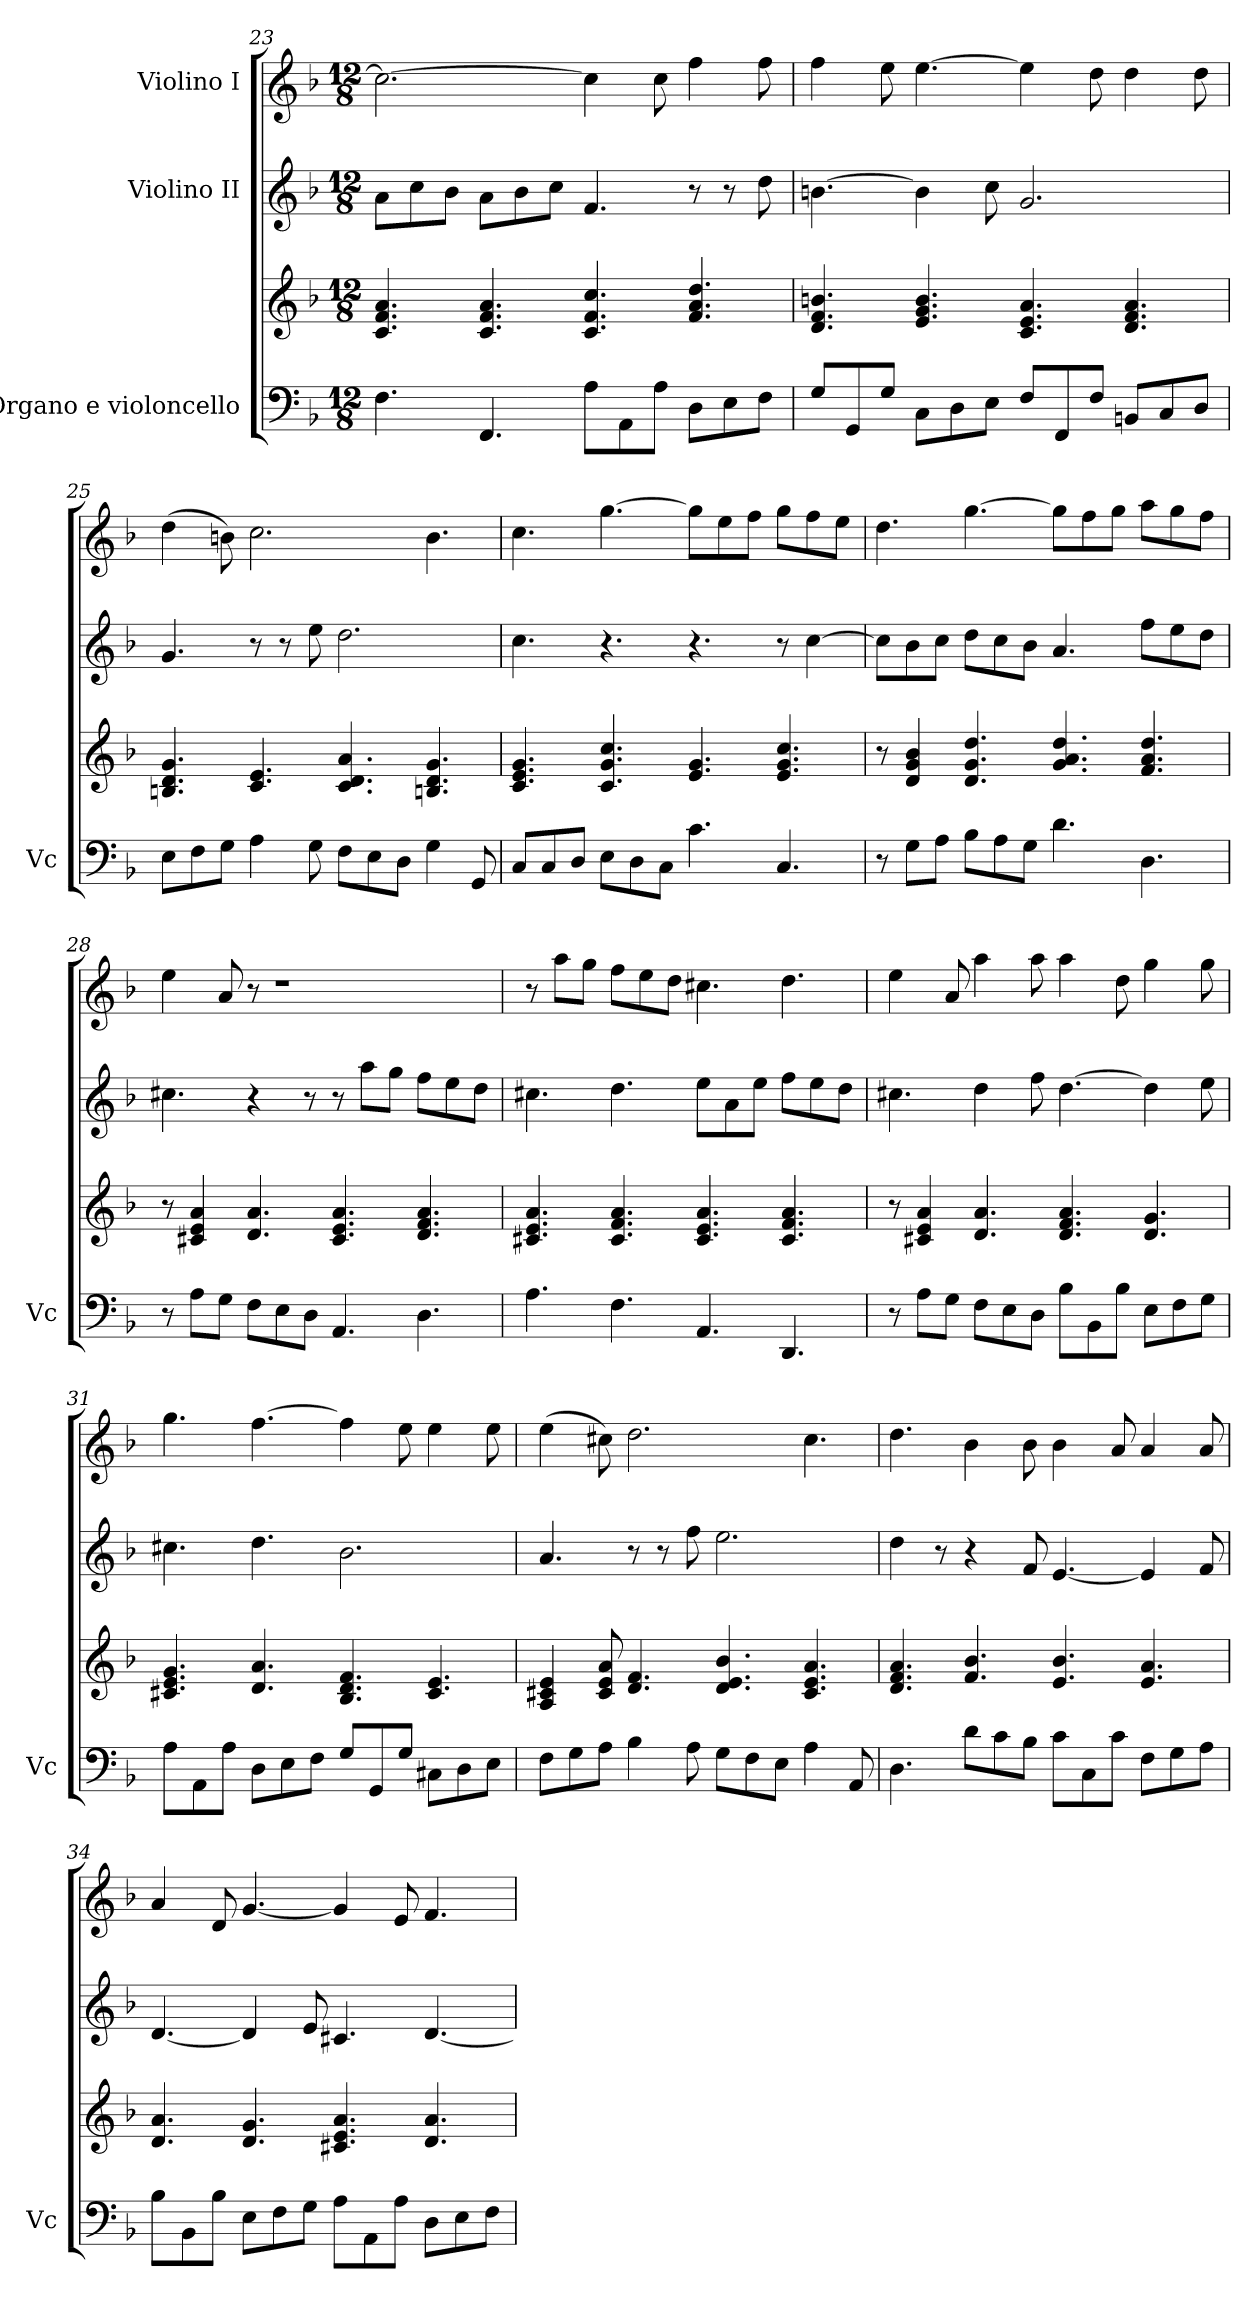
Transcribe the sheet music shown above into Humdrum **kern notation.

**kern	**kern	**dynam	**kern	**dynam	**kern	**dynam
*part3	*part3	*part3	*part2	*part2	*part1	*part1
*staff4	*staff3	*staff3/4	*staff2	*staff2	*staff1	*staff1
*I"Organo e  violoncello	*	*	*I"Violino II	*	*I"Violino I	*
*I'Vc	*	*	*	*	*	*
*clefF4	*clefG2	*	*clefG2	*	*clefG2	*
*k[b-]	*k[b-]	*	*k[b-]	*	*k[b-]	*
*M12/8	*M12/8	*	*M12/8	*	*M12/8	*
=23	=23	=23	=23	=23	=23	=23
4.F\	4.c/ 4.f/ 4.a/	.	8a\L	.	2.cc\_	.
.	.	.	8cc\	.	.	.
.	.	.	8b-\J	.	.	.
4.FF/	4.c/ 4.f/ 4.a/	.	8a\L	.	.	.
.	.	.	8b-\	.	.	.
.	.	.	8cc\J	.	.	.
8A\L	4.c/ 4.f/ 4.cc/	.	4.f/	.	4cc\]	.
8AA\	.	.	.	.	.	.
8A\J	.	.	.	.	8cc\	.
8D\L	4.f/ 4.a/ 4.dd/	.	8r	.	4ff\	.
8E\	.	.	8r	.	.	.
8F\J	.	.	8dd\	.	8ff\	.
=24	=24	=24	=24	=24	=24	=24
8G/L	4.d/ 4.f/ 4.bn/	.	[4.bn\	.	4ff\	.
8GG/	.	.	.	.	.	.
8G/J	.	.	.	.	8ee\	.
8C\L	4.e/ 4.g/ 4.b/	.	4b\]	.	[4.ee\	.
8D\	.	.	.	.	.	.
8E\J	.	.	8cc\	.	.	.
8F/L	4.c/ 4.e/ 4.a/	.	2.g/	.	4ee\]	.
8FF/	.	.	.	.	.	.
8F/J	.	.	.	.	8dd\	.
8BBn/L	4.d/ 4.f/ 4.a/	.	.	.	4dd\	.
8C/	.	.	.	.	.	.
8D/J	.	.	.	.	8dd\	.
!!LO:LB:g=z
=25	=25	=25	=25	=25	=25	=25
8E\L	4.Bn/ 4.d/ 4.g/	.	4.g/	.	(>4dd\	.
8F\	.	.	.	.	.	.
8G\J	.	.	.	.	8bn\)	.
4A\	4.c/ 4.e/	.	8r	.	2.cc\	.
.	.	.	8r	.	.	.
8G\	.	.	8ee\	.	.	.
8F\L	4.c/ 4.d/ 4.a/	.	2.dd\	.	.	.
8E\	.	.	.	.	.	.
8D\J	.	.	.	.	.	.
4G\	4.Bn/ 4.d/ 4.g/	.	.	.	4.b\	.
8GG/	.	.	.	.	.	.
=26	=26	=26	=26	=26	=26	=26
8C/L	4.c/ 4.e/ 4.g/	.	4.cc\	.	4.cc\	.
8C/	.	.	.	.	.	.
8D/J	.	.	.	.	.	.
8E\L	4.c/ 4.g/ 4.cc/	.	4.r	.	[4.gg\	.
8D\	.	.	.	.	.	.
8C\J	.	.	.	.	.	.
4.c\	4.e/ 4.g/	.	4.r	.	8gg\L]	.
.	.	.	.	.	8ee\	.
.	.	.	.	.	8ff\J	.
4.C/	4.e/ 4.g/ 4.cc/	.	8r	.	8gg\L	.
.	.	.	[4cc\	.	8ff\	.
.	.	.	.	.	8ee\J	.
=27	=27	=27	=27	=27	=27	=27
8r	8r	.	8cc\L]	.	4.dd\	.
8G\L	4d/ 4g/ 4b-/	.	8b-\	.	.	.
8A\J	.	.	8cc\J	.	.	.
8B-\L	4.d/ 4.g/ 4.dd/	.	8dd\L	.	[4.gg\	.
8A\	.	.	8cc\	.	.	.
8G\J	.	.	8b-\J	.	.	.
4.d\	4.g/ 4.a/ 4.dd/	.	4.a/	.	8gg\L]	.
.	.	.	.	.	8ff\	.
.	.	.	.	.	8gg\J	.
4.D\	4.f/ 4.a/ 4.dd/	.	8ff\L	.	8aa\L	.
.	.	.	8ee\	.	8gg\	.
.	.	.	8dd\J	.	8ff\J	.
=28	=28	=28	=28	=28	=28	=28
8r	8r	.	4.cc#X\	.	4ee\	.
8A\L	4c#X/ 4e/ 4a/	.	.	.	.	.
8G\J	.	.	.	.	8a/	.
8F\L	4.d/ 4.a/	.	4r	.	8r	.
8E\	.	.	.	.	1r	.
8D\J	.	.	8r	.	.	.
4.AA/	4.c#/ 4.e/ 4.a/	.	8r	.	.	.
.	.	.	8aa\L	.	.	.
.	.	.	8gg\J	.	.	.
4.D\	4.d/ 4.f/ 4.a/	.	8ff\L	.	.	.
.	.	.	8ee\	.	.	.
.	.	.	8dd\J	.	.	.
!!LO:LB:g=z
=29	=29	=29	=29	=29	=29	=29
4.A\	4.c#X/ 4.e/ 4.a/	.	4.cc#X\	.	8r	.
.	.	.	.	.	8aa\L	.
.	.	.	.	.	8gg\J	.
4.F\	4.c#/ 4.f/ 4.a/	.	4.dd\	.	8ff\L	.
.	.	.	.	.	8ee\	.
.	.	.	.	.	8dd\J	.
4.AA/	4.c#/ 4.e/ 4.a/	.	8ee\L	.	4.cc#X\	.
.	.	.	8a\	.	.	.
.	.	.	8ee\J	.	.	.
4.DD/	4.c#/ 4.f/ 4.a/	.	8ff\L	.	4.dd\	.
.	.	.	8ee\	.	.	.
.	.	.	8dd\J	.	.	.
=30	=30	=30	=30	=30	=30	=30
8r	8r	.	4.cc#X\	.	4ee\	.
8A\L	4c#X/ 4e/ 4a/	.	.	.	.	.
8G\J	.	.	.	.	8a/	.
8F\L	4.d/ 4.a/	.	4dd\	.	4aa\	.
8E\	.	.	.	.	.	.
8D\J	.	.	8ff\	.	8aa\	.
8B-\L	4.d/ 4.f/ 4.a/	.	[4.dd\	.	4aa\	.
8BB-\	.	.	.	.	.	.
8B-\J	.	.	.	.	8dd\	.
8E\L	4.d/ 4.g/	.	4dd\]	.	4gg\	.
8F\	.	.	.	.	.	.
8G\J	.	.	8ee\	.	8gg\	.
=31	=31	=31	=31	=31	=31	=31
8A\L	4.c#X/ 4.e/ 4.g/	.	4.cc#X\	.	4.gg\	.
8AA\	.	.	.	.	.	.
8A\J	.	.	.	.	.	.
8D\L	4.d/ 4.a/	.	4.dd\	.	[4.ff\	.
8E\	.	.	.	.	.	.
8F\J	.	.	.	.	.	.
8G/L	4.B-/ 4.d/ 4.f/	.	2.b-\	.	4ff\]	.
8GG/	.	.	.	.	.	.
8G/J	.	.	.	.	8ee\	.
8C#X\L	4.c#/ 4.e/	.	.	.	4ee\	.
8D\	.	.	.	.	.	.
8E\J	.	.	.	.	8ee\	.
=32	=32	=32	=32	=32	=32	=32
8F\L	4A/ 4c#X/ 4e/	.	4.a/	.	(>4ee\	.
8G\	.	.	.	.	.	.
8A\J	8c#/ 8e/ 8a/	.	.	.	8cc#X\)	.
4B-\	4.d/ 4.f/	.	8r	.	2.dd\	.
.	.	.	8r	.	.	.
8A\	.	.	8ff\	.	.	.
8G\L	4.d/ 4.e/ 4.b-/	.	2.ee\	.	.	.
8F\	.	.	.	.	.	.
8E\J	.	.	.	.	.	.
4A\	4.c#/ 4.e/ 4.a/	.	.	.	4.cc#\	.
8AA/	.	.	.	.	.	.
!!LO:LB:g=z
=33	=33	=33	=33	=33	=33	=33
4.D\	4.d/ 4.f/ 4.a/	.	4dd\	.	4.dd\	.
.	.	.	8r	.	.	.
!	!	!LO:DY:b	!	!	!	!
8d\L	4.f/ 4.b-/	other-dynamics	4r	.	4b-\	.
8c\	.	.	.	.	.	.
!	!	!	!	!LO:DY:b	!	!LO:DY:b
8B-\J	.	.	8f/	other-dynamics	8b-\	other-dynamics
8c\L	4.e/ 4.b-/	.	[4.e/	.	4b-\	.
8C\	.	.	.	.	.	.
8c\J	.	.	.	.	8a/	.
8F\L	4.e/ 4.a/	.	4e/]	.	4a/	.
8G\	.	.	.	.	.	.
8A\J	.	.	8f/	.	8a/	.
=34	=34	=34	=34	=34	=34	=34
8B-\L	4.d/ 4.a/	.	[4.d/	.	4a/	.
8BB-\	.	.	.	.	.	.
8B-\J	.	.	.	.	8d/	.
8E\L	4.d/ 4.g/	.	4d/]	.	[4.g/	.
8F\	.	.	.	.	.	.
8G\J	.	.	8e/	.	.	.
8A\L	4.c#X/ 4.e/ 4.a/	.	4.c#X/	.	4g/]	.
8AA\	.	.	.	.	.	.
8A\J	.	.	.	.	8e/	.
8D\L	4.d/ 4.a/	.	[4.d/	.	4.f/	.
8E\	.	.	.	.	.	.
8F\J	.	.	.	.	.	.
=	=	=	=	=	=	=
*-	*-	*-	*-	*-	*-	*-
